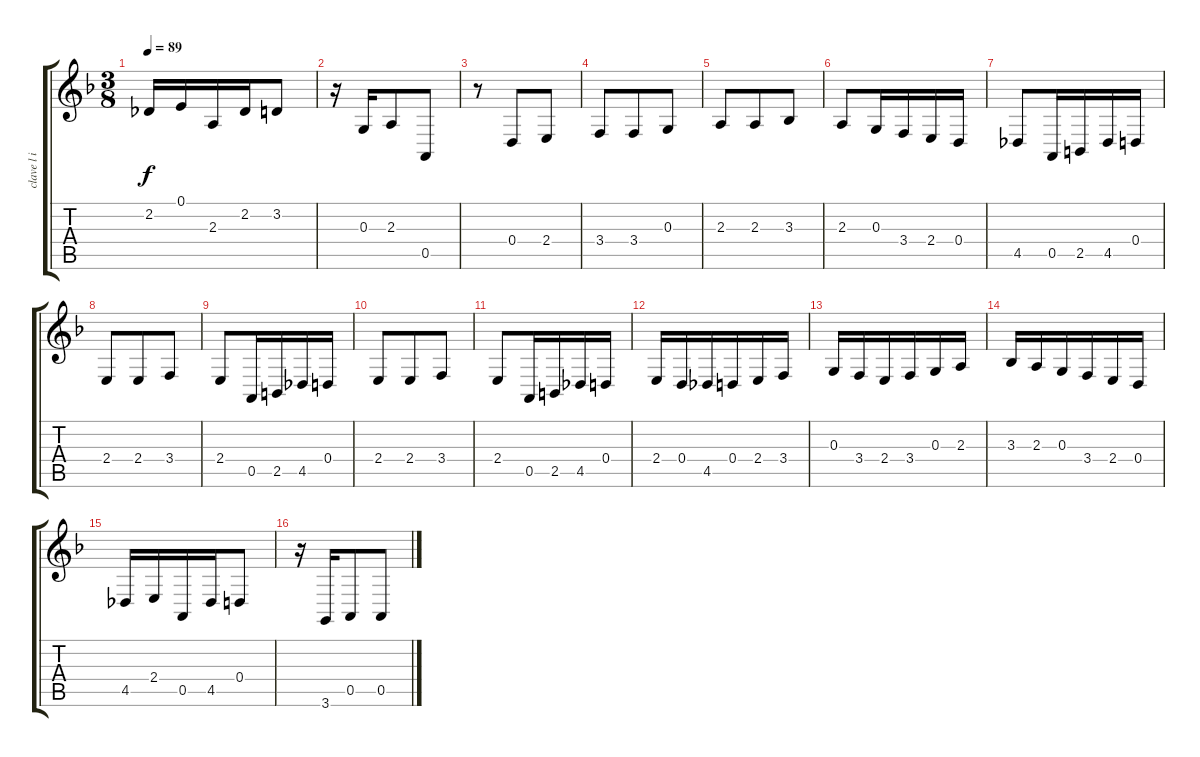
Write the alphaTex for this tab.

\track ("clave l i" "clave l i") {instrument harpsichord}
\staff {score tabs}
\tuning (E4 B3 G3 D3 A2 E2) {hide}
\ts (3 8)
\tempo 89
\clef g2
\ks dminor
2.2.16{dy f} 0.1.16 2.3.16 2.2.16 3.2.8 |
r.16 0.3.16 2.3.8 0.5.8 |
r.8 0.4.8 2.4.8 |
3.4.8 3.4.8 0.3.8 |
2.3.8 2.3.8 3.3.8 |
2.3.8 0.3.16 3.4.16 2.4.16 0.4.16 |
4.5.8 0.5.16 2.5.16 4.5.16 0.4.16 |
2.4.8 2.4.8 3.4.8 |
2.4.8 0.5.16 2.5.16 4.5.16 0.4.16 |
2.4.8 2.4.8 3.4.8 |
2.4.8 0.5.16 2.5.16 4.5.16 0.4.16 |
2.4.16 0.4.16 4.5.16 0.4.16 2.4.16 3.4.16 |
0.3.16 3.4.16 2.4.16 3.4.16 0.3.16 2.3.16 |
3.3.16 2.3.16 0.3.16 3.4.16 2.4.16 0.4.16 |
4.5.16 2.4.16 0.5.16 4.5.16 0.4.8 |
r.16 3.6.16 0.5.8 0.5.8
